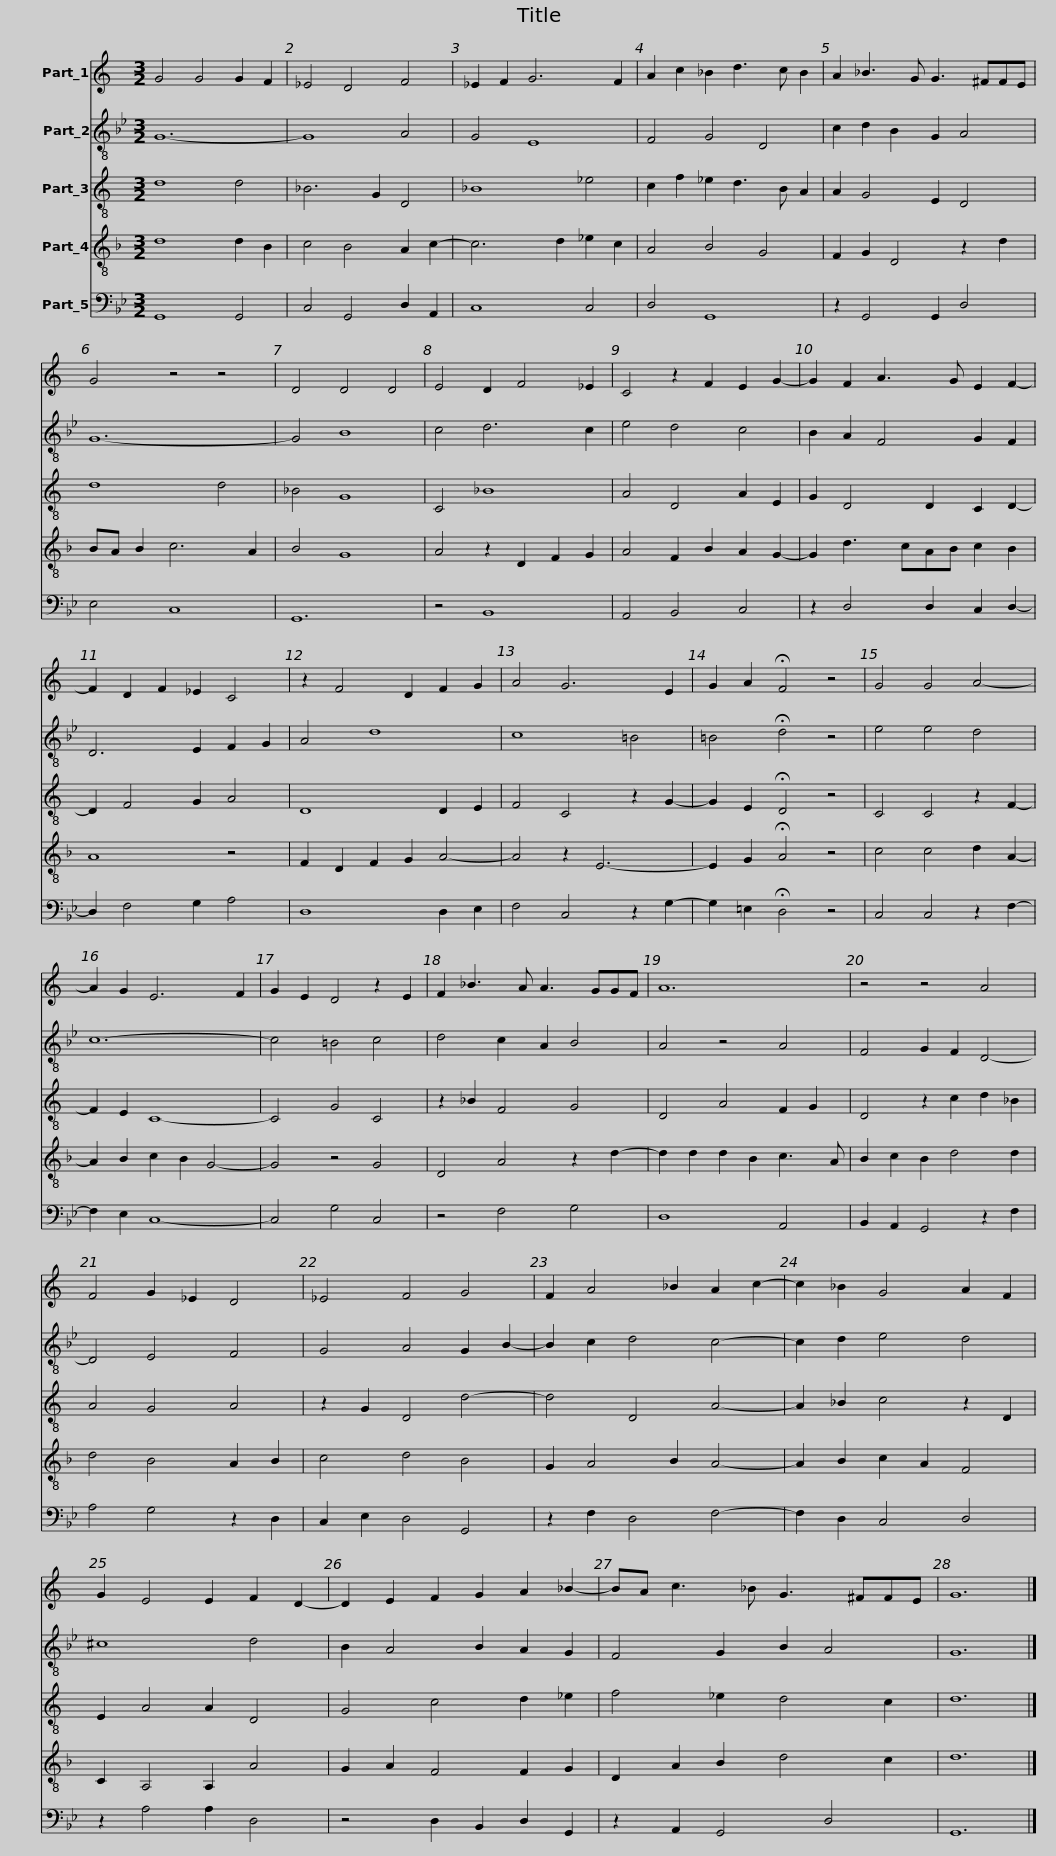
X:1
%%score 1 2 3 4 5
L:1/8
M:3/2
I:linebreak $
K:C
V:1 treble
V:2 treble-8
V:3 treble-8
V:4 treble-8
V:5 bass
V:1
 G4 G4 G2 F2 | _E4 D4 F4 | _E2 F2 G6 F2 | A2 c2 _B2 d3 c B2 | A2 _B3 G G3 ^FFE |$ %5
 G4 z4 z4 | D4 D4 D4 |$ E4 D2 F4 _E2 | C4 z2 F2 E2 G2- | G2 F2 A3 G E2 F2- | %10
 F2 D2 F2 _E2 C4 | z2 F4 D2 F2 G2 | A4 G6 E2 |$ G2 A2 !fermata!F4 z4 |$ G4 G4 A4- | %15
 A2 G2 E6 F2 | G2 E2 D4 z2 E2 | F2 _B3 A A3 GGF | A12 | z4 z4 A4 |$ %20
 F4 G2 _E2 D4 |$ _E4 F4 G4 | F2 A4 _B2 A2 c2- | c2 _B2 G4 A2 F2 | G2 E4 E2 F2 D2- | %25
 D2 E2 F2 G2 A2 _B2- | BA c3 _B G3 ^FFE |$ G12 |] %28
V:2
[K:Bb] G12- | G8 A4 | G4 E8 | F4 G4 D4 | c2 d2 B2 G2 A4 |$ %5
 G12- | G4 B8 |$ c4 d6 c2 | e4 d4 c4 | B2 A2 F4 G2 F2 | %10
 D6 E2 F2 G2 | A4 d8 | c8 =B4 |$ =B4 !fermata!d4 z4 |$ e4 e4 d4 | %15
 c12- | c4 =B4 c4 | d4 c2 A2 B4 | A4 z4 A4 | F4 G2 F2 D4- |$ %20
 D4 E4 F4 |$ G4 A4 G2 B2- | B2 c2 d4 c4- | c2 d2 e4 d4 | ^c8 d4 | %25
 B2 A4 B2 A2 G2 | F4 G2 B2 A4 |$ G12 |] %28
V:3
 d8 d4 | _B6 G2 D4 | _B8 _e4 | c2 f2 _e2 d3 B A2 | A2 G4 E2 D4 |$ %5
 d8 d4 | _B4 G8 |$ C4 _B8 | A4 D4 A2 E2 | G2 D4 D2 C2 D2- | %10
 D2 F4 G2 A4 | D8 D2 E2 | F4 C4 z2 G2- |$ G2 E2 !fermata!D4 z4 |$ C4 C4 z2 F2- | %15
 F2 E2 C8- | C4 G4 C4 | z2 _B2 F4 G4 | D4 A4 F2 G2 | D4 z2 c2 d2 _B2 |$ %20
 A4 G4 A4 |$ z2 G2 D4 d4- | d4 D4 A4- | A2 _B2 c4 z2 D2 | E2 A4 A2 D4 | %25
 G4 c4 d2 _e2 | f4 _e2 d4 c2 |$ d12 |] %28
V:4
[K:F] d8 d2 B2 | c4 B4 A2 c2- | c6 d2 _e2 c2 | A4 B4 G4 | F2 G2 D4 z2 d2 |$ %5
 BA B2 c6 A2 | B4 G8 |$ A4 z2 D2 F2 G2 | A4 F2 B2 A2 G2- | G2 d3 cAB c2 B2 | %10
 A8 z4 | F2 D2 F2 G2 A4- | A4 z2 E6- |$ E2 G2 !fermata!A4 z4 |$ c4 c4 d2 A2- | %15
 A2 B2 c2 B2 G4- | G4 z4 G4 | D4 A4 z2 d2- | d2 d2 d2 B2 c3 A | B2 c2 B2 d4 d2 |$ %20
 d4 B4 A2 B2 |$ c4 d4 B4 | G2 A4 B2 A4- | A2 B2 c2 A2 F4 | C2 A,4 A,2 A4 | %25
 G2 A2 F4 F2 G2 | D2 A2 B2 d4 c2 |$ d12 |] %28
V:5
[K:Bb] G,,8 G,,4 | C,4 G,,4 D,2 A,,2 | C,8 C,4 | D,4 G,,8 | z2 G,,4 G,,2 D,4 |$ %5
 E,4 C,8 | G,,12 |$ z4 B,,8 | A,,4 B,,4 C,4 | z2 D,4 D,2 C,2 D,2- | %10
 D,2 F,4 G,2 A,4 | D,8 D,2 E,2 | F,4 C,4 z2 G,2- |$ G,2 =E,2 !fermata!D,4 z4 |$ C,4 C,4 z2 F,2- | %15
 F,2 E,2 C,8- | C,4 G,4 C,4 | z4 F,4 G,4 | D,8 A,,4 | B,,2 A,,2 G,,4 z2 F,2 |$ %20
 A,4 G,4 z2 D,2 |$ C,2 E,2 D,4 G,,4 | z2 F,2 D,4 F,4- | F,2 D,2 C,4 D,4 | z2 A,4 A,2 D,4 | %25
 z4 D,2 B,,2 D,2 G,,2 | z2 A,,2 G,,4 D,4 |$ G,,12 |] %28
